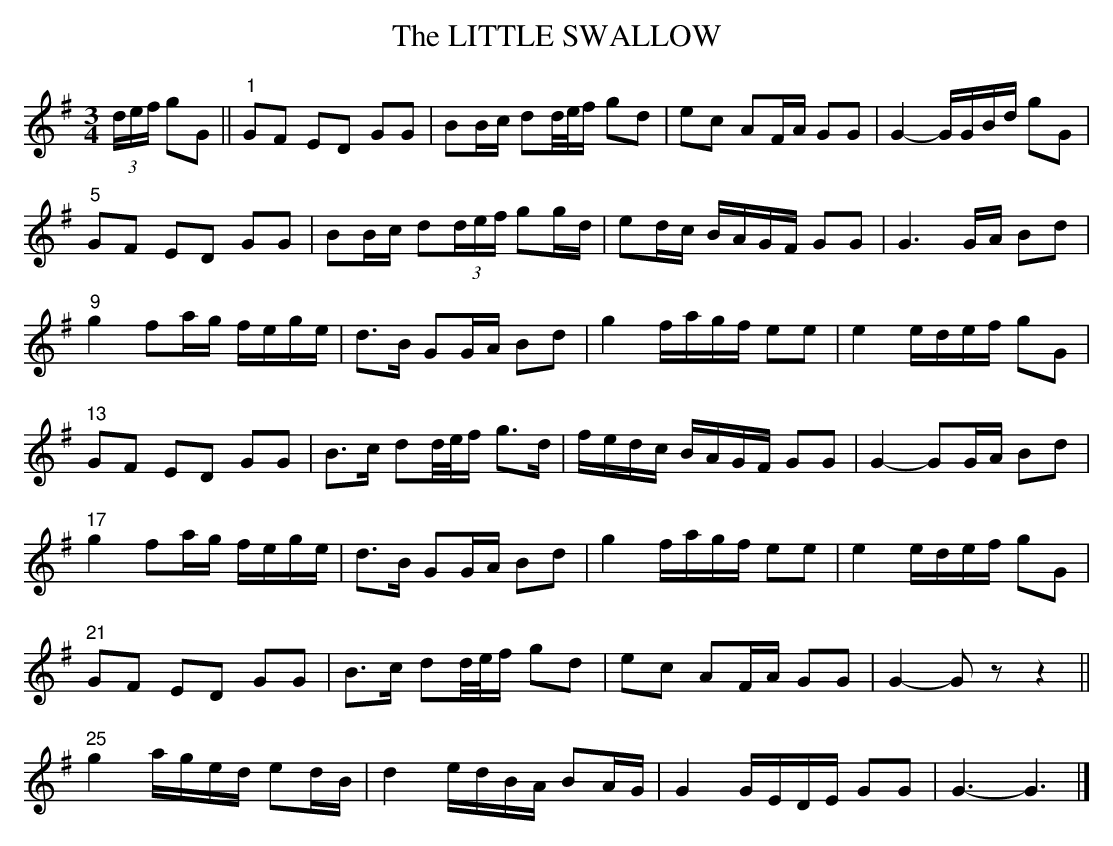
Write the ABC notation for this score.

X:1
T:LITTLE SWALLOW, The
Y:"tenderly"
M:3/4
L:1/8
K:G
(3d/e/f/ gG||"1"GF ED GG|BB/c/ dd//e//f/ gd|ec AF/A/ GG|G2-G/G/B/d/ gG|
"5"GF ED GG|BB/c/ d(3d/e/f/ gg/d/|ed/c/ B/A/G/F/ GG|G3 G/A/ Bd|
"9"g2 fa/g/ f/e/g/e/|d>B GG/A/ Bd|g2 f/a/g/f/ ee|e2 e/d/e/f/ gG|
"13"GF ED GG|B>c dd//e//f/ g>d|f/e/d/c/ B/A/G/F/ GG|G2-GG/A/ Bd|
"17"g2 fa/g/ f/e/g/e/|d>B GG/A/ Bd|g2 f/a/g/f/ ee|e2 e/d/e/f/ gG|
"21"GF ED GG|B>c dd//e//f/ gd|ec AF/A/ GG|G2-G zz2||
"25"g2 a/g/e/d/ ed/B/|d2 e/d/B/A/ BA/G/|G2 G/E/D/E/ GG|G3-G3|]
